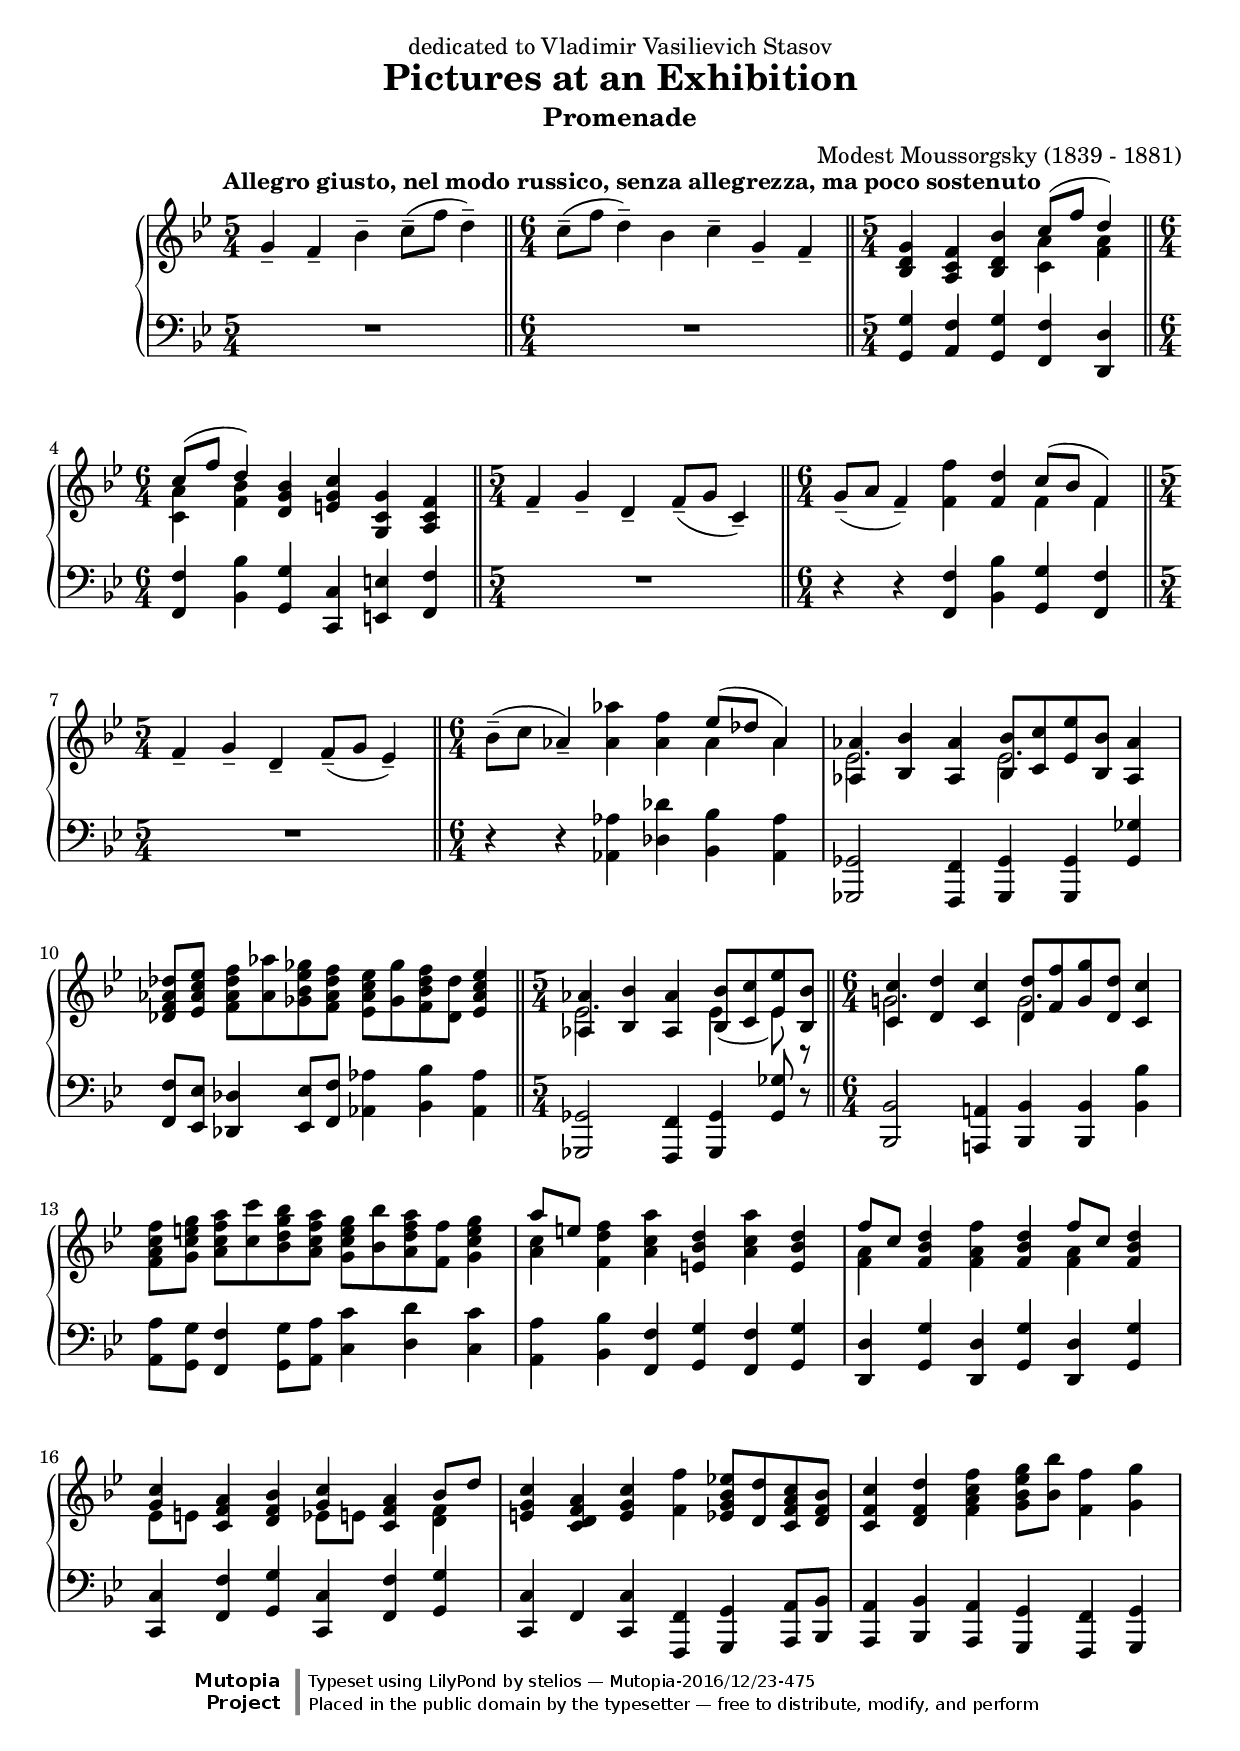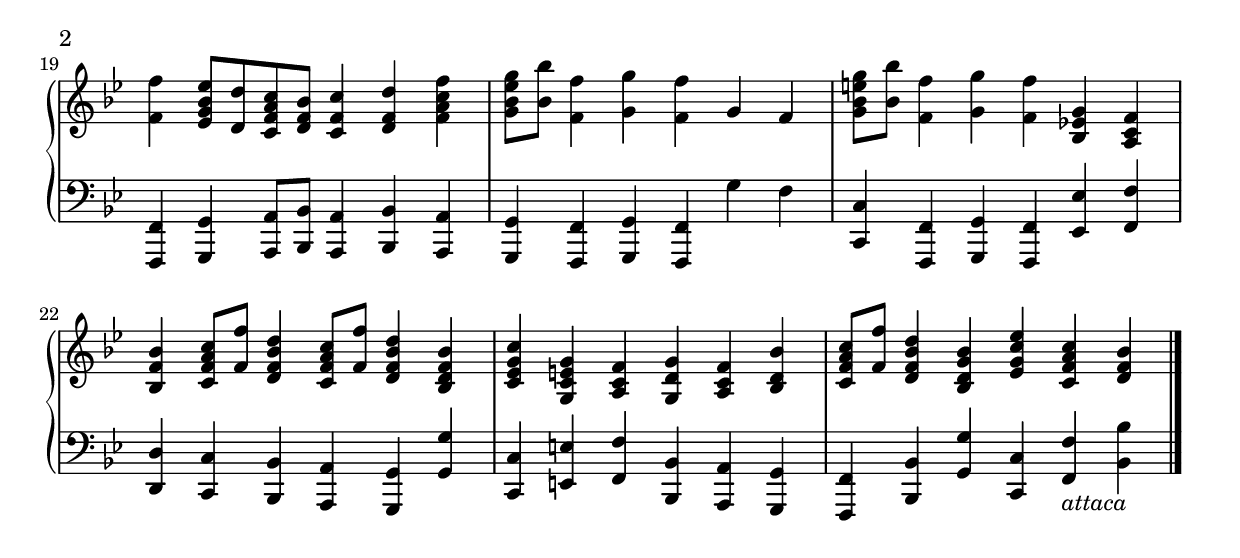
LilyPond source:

\version "2.18.2"

\header {
  title = "Pictures at an Exhibition"
  subtitle = "Promenade"
  composer = "Modest Moussorgsky (1839 - 1881)"
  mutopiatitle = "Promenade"
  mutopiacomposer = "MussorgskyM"
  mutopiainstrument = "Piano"
  date = "1873"
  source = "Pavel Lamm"
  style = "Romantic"
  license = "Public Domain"
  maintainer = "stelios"

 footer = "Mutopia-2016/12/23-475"
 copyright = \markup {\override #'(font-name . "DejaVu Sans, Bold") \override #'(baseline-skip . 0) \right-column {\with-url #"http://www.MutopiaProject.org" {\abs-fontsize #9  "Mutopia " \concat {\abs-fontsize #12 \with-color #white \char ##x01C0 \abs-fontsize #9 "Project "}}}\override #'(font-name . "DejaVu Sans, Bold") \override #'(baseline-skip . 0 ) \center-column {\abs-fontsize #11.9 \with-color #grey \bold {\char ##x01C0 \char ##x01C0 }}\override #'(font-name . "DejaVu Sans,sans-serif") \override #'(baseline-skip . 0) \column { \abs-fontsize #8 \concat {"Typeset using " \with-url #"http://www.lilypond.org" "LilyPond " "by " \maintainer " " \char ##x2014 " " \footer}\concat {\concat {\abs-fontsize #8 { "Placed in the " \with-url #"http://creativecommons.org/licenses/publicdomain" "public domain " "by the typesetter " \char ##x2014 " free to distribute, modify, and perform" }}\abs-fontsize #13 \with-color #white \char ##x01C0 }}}
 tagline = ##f
}

longStem = \override Stem.length = #8.0
lowerTie = \once \override Tie.staff-position = #-9

upper = {
  \tempo "Allegro giusto, nel modo russico, senza allegrezza, ma poco sostenuto"
  \time 5/4
  g'4-- f'-- bes'--
  c''8--( f'' d''4--)
  \bar "||"

  \time 6/4
  c''8--( f'' d''4--) bes' c''-- g'-- f'--
  \bar "||"

  \time 5/4
  <bes d' g'>4 <a c' f'> <bes d' bes'>
  <<
    {
      c''8( f'' d''4)
    } \\ { <c' a'>4 <f' a'> }
  >>
  \break

  \time 6/4
  << { c''8( f'' d''4) } \\ { <c' a'>4 <f' bes'> } >>
  <d' g' bes'>4 <e' g' c''> <g c' g'> <a c' f'>
  \bar "||"

  \time 5/4
  f'4-- g'-- d'--
  f'8--( g' c'4--)
  \bar "||"

  \time 6/4
  g'8--( a' f'4--) <f' f''>4 <f' d''>
  << { c''8( bes' f'4) } \\ { f'4 f' } >>
  \bar "||"
  \break

  \time 5/4
  f'4-- g'-- d'--
  f'8--( g'8 ees'4--)
  \bar "||"

  \time 6/4
  bes'8--( c'' aes'4--) <aes' aes''>4 <aes' f''>
  << { ees''8( des''8 aes'4) } \\ { aes'4 aes' } >>
  \bar "|"

  <<
    {
      <aes aes'>4 <bes bes'> <aes aes'>
      <bes bes'>8[ <c' c''> <ees' ees''> <bes bes'>] <aes aes'>4
    } \\ {
      \longStem
      ees'2. ees'2.
    }
  >>
  \bar "|"
  \break

  <des' f' aes' des''>8 <ees' aes' c'' ees''>
  <f' aes' des'' f''>[ <aes' aes''> <ges' bes' ees'' ges''>
  <f' aes' des'' f''>] <ees' aes' c'' ees''>[ <ges' ges''>
  <f' bes' des'' f''> <des' des''>] <ees' aes' c'' ees''>4
  \bar "||"

  \time 5/4
  <<
    {
      <aes aes'>4 <bes bes'> <aes aes'>
      <bes bes'>8[ <c' c''> <ees' ees''> <bes bes'>]
    } \\ {
      \longStem
      ees'2. \lowerTie ees'4 ~ ees'8 r8
    }
  >>
  \bar "||"

  \time 6/4
  <<
    {
      <c' c''>4 <d' d''> <c' c''>
      <d' d''>8[ <f' f''> <g' g''> <d' d''>] <c' c''>4
    } \\ {
      \longStem
      g'!2. g'2.
    }
  >>
  \bar "|"
  \break

  <f' a' c'' f''>8 <g' c'' e'' g''> <a' c'' f'' a''>8[
  <c'' c'''> <bes' d'' g'' bes''> <a' c'' f'' a''>]
  <g' c'' e'' g''>[ <bes' bes''> <a' d'' f'' a''> <f' f''>]
  <g' c'' e'' g''>4
  \bar "|"

  << { a''8 [ e'' ] } \\ { <a' c''>4 } >> <f' d'' f''>4
  <a' c'' a''> <e' bes' d''> <a' c'' a''> <e' bes' d''>
  \bar "|"

  << { f''8 [ c'' ] } \\ { \longStem <f' a'>4 } >> 
  <f' bes' d''>4 <f' a' f''> <f' bes' d''>
  << { f''8 [ c'' ] } \\ { \longStem <f' a'>4 } >> 
  <f' bes' d''>4
  \bar "|"
  \break

  << { <g' c''>4 } \\ { ees'8 [ e' ] } >> 
  <c' f' a'>4 <d' f' bes'>
  << { <g' c''>4 } \\ { ees'8 [ e' ] } >> 
  <c' f' a'>4
  << { bes'8 d'' } \\ { \longStem <d' f'>4 } >>
  \bar "|"

  <e' g' c''>4 <c' d' f' a'> <e' g' c''> <f' f''>
  <ees' g' bes' ees''!>8[ <d' d''> <c' f' a' c''> <d' f' bes'>]
  \bar "|"

  <c' f' c''>4 <d' f' d''> <f' a' c'' f''>
  <g' bes' ees'' g''>8 <bes' bes''> <f' f''>4 <g' g''>
  \bar "|"
  \break

  <f' f''>4 <ees' g' bes' ees''>8[ <d' d''> <c' f' a' c''>
  <d' f' bes'>] <c' f' c''>4 <d' f' d''> <f' a' c'' f''>
  \bar "|"

  <g' bes' ees'' g''>8 <bes' bes''>
  <f' f''>4 <g' g''> <f' f''> g'4 f'
  \bar "|"

  <g' bes' e'' g''>8 <bes' bes''> <f' f''>4 <g' g''> <f' f''>
  <bes ees'! g'> <a c' f'>
  \bar "|"
  \break

  <bes f' bes'>4 <c' f' a' c''>8 <f' f''> <d' f' bes' d''>4
  <c' f' a' c''>8 <f' f''> <d' f' bes' d''>4 <bes d' f' bes'>
  \bar "|"

  <c' ees' g' c''>4 <g c' e' g'> <a c' f'>
  <g d' g'> <a c' f'> <bes d' bes'>
  \bar "|"

  <c' f' a' c''>8 <f' f''> <d' f' bes' d''>4 <bes d' g' bes'>
  <ees' g' c'' ees''> <c' f' a' c''> <d' f' bes'>
  \bar "|."
}

lower = {
  \time 5/4
  R1*5/4
  \bar "||"

  \time 6/4
  R1*6/4
  \bar "||"

  \time 5/4
  <g, g>4 <a, f> <g, g> <f, f> <d, d>
  \bar "||"
  \break

  \time 6/4
  <f, f>4 <bes, bes> <g, g> <c, c> <e, e> <f, f>
  \bar "||"

  \time 5/4
  R1*5/4
  \bar "||"

  \time 6/4
  r4 r4 <f, f>4 <bes, bes> <g, g> <f, f>
  \bar "||"
  \break

  \time 5/4
  R1*5/4
  \bar "||"

  \time 6/4
  r4 r <aes, aes>4 <des des'> <bes, bes> <aes, aes>
  \bar "|"

  <ges,, ges,>2 <f,, f,>4 <ges,, ges,> <ges,, ges,> <ges, ges>
  \bar "|"
  \break

  <f, f>8 <ees, ees> <des, des>4 <ees, ees>8 <f, f> <aes, aes>4
  <bes, bes> <aes, aes>
  \bar "||"

  \time 5/4
  <ges,, ges,>2 <f,, f,>4 <ges,, ges,> <ges, ges>8 r8
  \bar "||"

  <bes,, bes,>2 <a,,! a,!>4 <bes,, bes,>
  <bes,, bes,> <bes, bes>
  \bar "|"
  \break

  <a, a>8 <g, g> <f, f>4 <g, g>8 <a, a>8
  <c c'>4 <d d'> <c c'>
  \bar "|"

  <a, a>4 <bes, bes> <f, f> <g, g> <f, f> <g, g>
  \bar "|"

  <d, d>4 <g, g> <d, d> <g, g> <d, d> <g, g>
  \bar "|"
  \break

  <c, c>4 <f, f> <g, g> <c, c> <f, f> <g, g>
  \bar "|"

  <c, c>4 f, <c, c> <f,, f,> <g,, g,> <a,, a,>8 <bes,, bes,>
  \bar "|"

  <a,, a,>4 <bes,, bes,> <a,, a,> <g,, g,> <f,, f,> <g,, g,>
  \bar "|"
  \break

  <f,, f,>4 <g,, g,> <a,, a,>8 <bes,, bes,>
  <a,, a,>4 <bes,, bes,> <a,, a,>
  \bar "|"

  <g,, g,>4 <f,, f,> <g,, g,> <f,, f,> g4 f
  \bar "|"

  <c, c>4 <f,, f,> <g,, g,> <f,, f,> <ees, ees> <f, f>
  \bar "|"
  \break

  <d, d>4 <c, c> <bes,, bes,> <a,, a,> <g,, g,> <g, g>
  \bar "|"

  <c, c>4 <e, e> <f, f> <bes,, bes,> <a,, a,> <g,, g,>
  \bar "|"

  <f,, f,>4 <bes,, bes,> <g, g> <c, c>
  <f, f>_\markup { \italic "attaca" } <bes, bes>
  \bar "|."
}

\bookpart {
  \header {
    dedication = "dedicated to Vladimir Vasilievich Stasov"
  }
  \score {
    \context PianoStaff
    <<
      \context Staff = "up" {
        \clef treble
        \key bes \major
        \upper
      }
      \context Staff = "down" {
        \clef bass
        \key bes \major
        \lower
      }
    >>
    \layout {
    }
    \midi {
      \tempo 4 = 88
    }
  }
}
